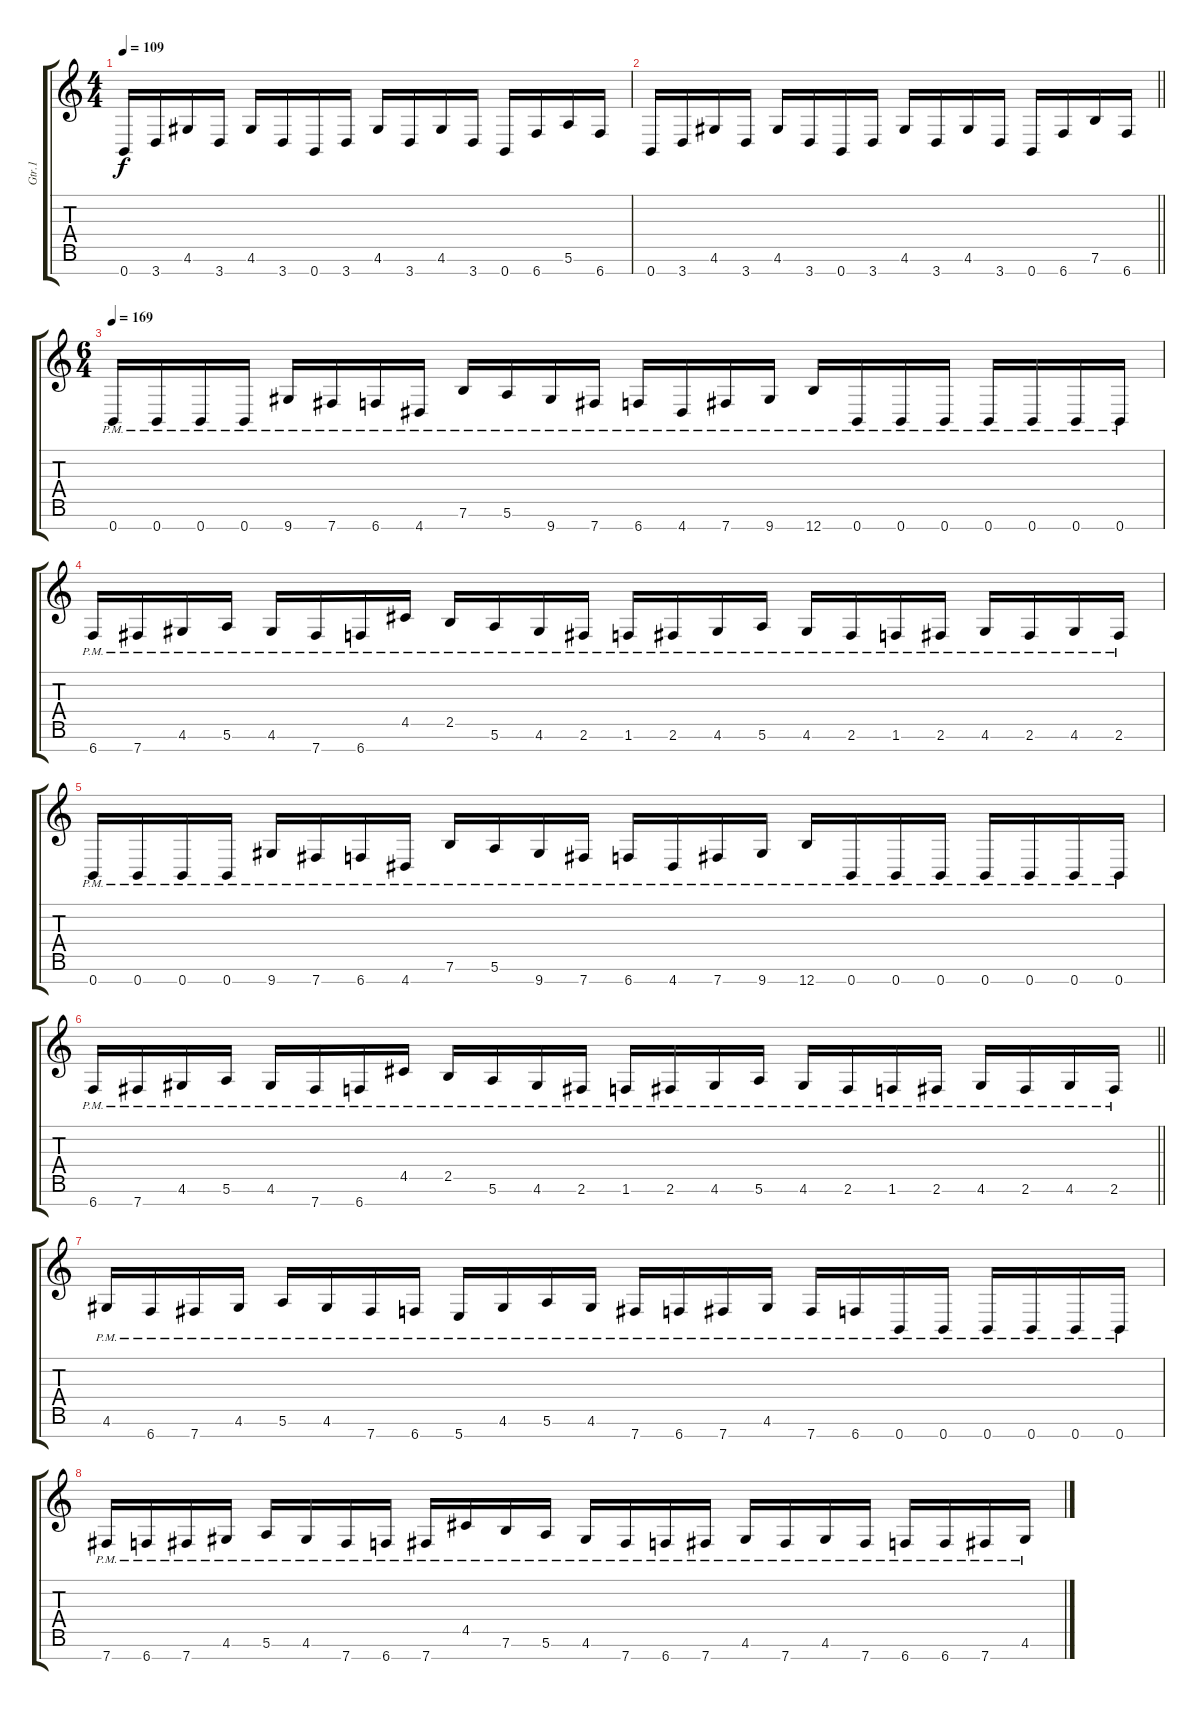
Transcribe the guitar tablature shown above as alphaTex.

\track ("Gtr.1" "Gtr.1") {instrument distortionguitar}
\staff {score tabs}
\tuning (E4 B3 G3 D3 A2 E2 B1) {hide}
\ts (4 4)
\tempo 109
\clef g2
\ks c
0.7.16{dy f} 3.7.16 4.6.16 3.7.16 4.6.16 3.7.16 0.7.16 3.7.16 4.6.16 3.7.16 4.6.16 3.7.16 0.7.16 6.7.16 5.6.16 6.7.16 |
\barLineRight lightlight
0.7.16 3.7.16 4.6.16 3.7.16 4.6.16 3.7.16 0.7.16 3.7.16 4.6.16 3.7.16 4.6.16 3.7.16 0.7.16 6.7.16 7.6.16 6.7.16 |
\ts (6 4)
\tempo 169
0.7{pm}.16 0.7{pm}.16 0.7{pm}.16 0.7{pm}.16 9.7{pm}.16 7.7{pm}.16 6.7{pm}.16 4.7{pm}.16 7.6{pm}.16 5.6{pm}.16 9.7{pm}.16 7.7{pm}.16 6.7{pm}.16 4.7{pm}.16 7.7{pm}.16 9.7{pm}.16 12.7{pm}.16 0.7{pm}.16 0.7{pm}.16 0.7{pm}.16 0.7{pm}.16 0.7{pm}.16 0.7{pm}.16 0.7{pm}.16 |
6.7{pm}.16 7.7{pm}.16 4.6{pm}.16 5.6{pm}.16 4.6{pm}.16 7.7{pm}.16 6.7{pm}.16 4.5{pm}.16 2.5{pm}.16 5.6{pm}.16 4.6{pm}.16 2.6{pm}.16 1.6{pm}.16 2.6{pm}.16 4.6{pm}.16 5.6{pm}.16 4.6{pm}.16 2.6{pm}.16 1.6{pm}.16 2.6{pm}.16 4.6{pm}.16 2.6{pm}.16 4.6{pm}.16 2.6{pm}.16 |
0.7{pm}.16 0.7{pm}.16 0.7{pm}.16 0.7{pm}.16 9.7{pm}.16 7.7{pm}.16 6.7{pm}.16 4.7{pm}.16 7.6{pm}.16 5.6{pm}.16 9.7{pm}.16 7.7{pm}.16 6.7{pm}.16 4.7{pm}.16 7.7{pm}.16 9.7{pm}.16 12.7{pm}.16 0.7{pm}.16 0.7{pm}.16 0.7{pm}.16 0.7{pm}.16 0.7{pm}.16 0.7{pm}.16 0.7{pm}.16 |
\barLineRight lightlight
6.7{pm}.16 7.7{pm}.16 4.6{pm}.16 5.6{pm}.16 4.6{pm}.16 7.7{pm}.16 6.7{pm}.16 4.5{pm}.16 2.5{pm}.16 5.6{pm}.16 4.6{pm}.16 2.6{pm}.16 1.6{pm}.16 2.6{pm}.16 4.6{pm}.16 5.6{pm}.16 4.6{pm}.16 2.6{pm}.16 1.6{pm}.16 2.6{pm}.16 4.6{pm}.16 2.6{pm}.16 4.6{pm}.16 2.6{pm}.16 |
4.6{pm}.16 6.7{pm}.16 7.7{pm}.16 4.6{pm}.16 5.6{pm}.16 4.6{pm}.16 7.7{pm}.16 6.7{pm}.16 5.7{pm}.16 4.6{pm}.16 5.6{pm}.16 4.6{pm}.16 7.7{pm}.16 6.7{pm}.16 7.7{pm}.16 4.6{pm}.16 7.7{pm}.16 6.7{pm}.16 0.7{pm}.16 0.7{pm}.16 0.7{pm}.16 0.7{pm}.16 0.7{pm}.16 0.7{pm}.16 |
7.7{pm}.16 6.7{pm}.16 7.7{pm}.16 4.6{pm}.16 5.6{pm}.16 4.6{pm}.16 7.7{pm}.16 6.7{pm}.16 7.7{pm}.16 4.5{pm}.16 7.6{pm}.16 5.6{pm}.16 4.6{pm}.16 7.7{pm}.16 6.7{pm}.16 7.7{pm}.16 4.6{pm}.16 7.7{pm}.16 4.6{pm}.16 7.7{pm}.16 6.7{pm}.16 6.7{pm}.16 7.7{pm}.16 4.6{pm}.16
